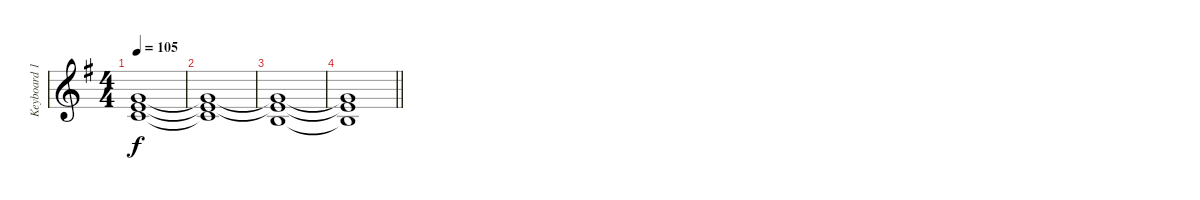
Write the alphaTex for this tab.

\track ("Keyboard 1" "Keyboard 1") {instrument pad7halo}
\staff {score}
\tuning (E4 B3 G3 D3 A2 E2) {hide}
\ts (4 4)
\tempo 105
\clef g2
\ks eminor
(12.3{t} 14.4{t} 15.5).1{dy f} |
(12.3{t} 14.4{t} 15.5{t}).1 |
(12.3{t} 14.4{t} 14.5).1 |
\barLineRight lightlight
(12.3{t} 14.4{t} 14.5{t}).1
